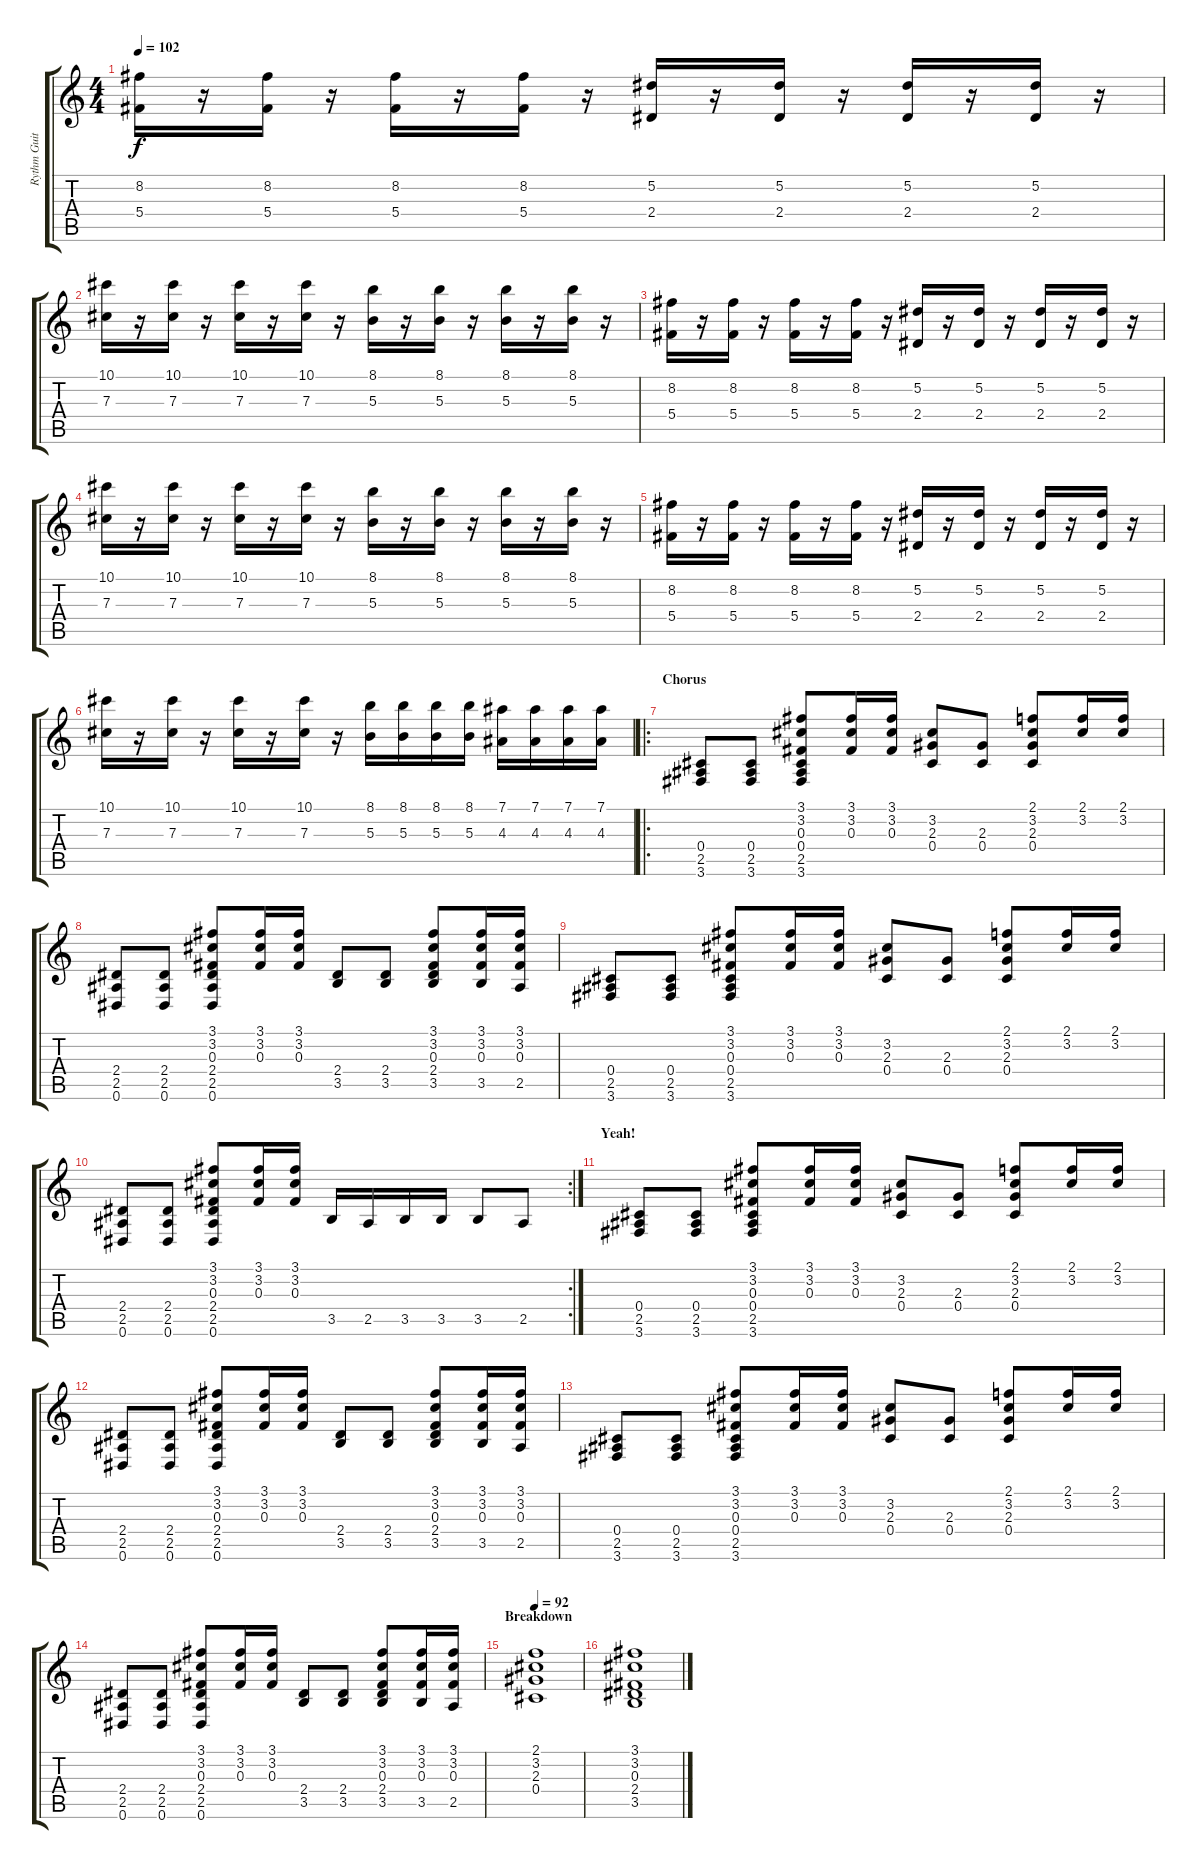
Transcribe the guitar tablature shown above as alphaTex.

\track ("Rythm Guitar" "Rythm Guit") {instrument overdrivenguitar}
\staff {score tabs}
\tuning (Eb4 Bb3 Gb3 Db3 Ab2 Eb2) {hide}
\ts (4 4)
\tempo 102
\clef g2
\ks c
(8.2 5.4).16{dy f} r.16 (8.2 5.4).16 r.16 (8.2 5.4).16 r.16 (8.2 5.4).16 r.16 (5.2 2.4).16 r.16 (5.2 2.4).16 r.16 (5.2 2.4).16 r.16 (5.2 2.4).16 r.16 |
(10.1 7.3).16 r.16 (10.1 7.3).16 r.16 (10.1 7.3).16 r.16 (10.1 7.3).16 r.16 (8.1 5.3).16 r.16 (8.1 5.3).16 r.16 (8.1 5.3).16 r.16 (8.1 5.3).16 r.16 |
(8.2 5.4).16{volume 5} r.16 (8.2 5.4).16 r.16 (8.2 5.4).16 r.16 (8.2 5.4).16 r.16 (5.2 2.4).16 r.16 (5.2 2.4).16 r.16 (5.2 2.4).16 r.16 (5.2 2.4).16 r.16 |
(10.1 7.3).16 r.16 (10.1 7.3).16 r.16 (10.1 7.3).16 r.16 (10.1 7.3).16 r.16 (8.1 5.3).16 r.16 (8.1 5.3).16 r.16 (8.1 5.3).16 r.16 (8.1 5.3).16 r.16 |
(8.2 5.4).16 r.16 (8.2 5.4).16 r.16 (8.2 5.4).16 r.16 (8.2 5.4).16 r.16 (5.2 2.4).16 r.16 (5.2 2.4).16 r.16 (5.2 2.4).16 r.16 (5.2 2.4).16 r.16 |
(10.1 7.3).16 r.16 (10.1 7.3).16 r.16 (10.1 7.3).16 r.16 (10.1 7.3).16 r.16{volume 8} (8.1 5.3).16 (8.1 5.3).16 (8.1 5.3).16 (8.1 5.3).16 (7.1 4.3).16 (7.1 4.3).16 (7.1 4.3).16 (7.1 4.3).16 |
\ro
\section ("" "Chorus")
(0.4 2.5 3.6).8{volume 13} (0.4 2.5 3.6).8 (3.1 3.2 0.3 0.4 2.5 3.6).8 (3.1 3.2 0.3).16 (3.1 3.2 0.3).16 (3.2 2.3 0.4).8 (2.3 0.4).8 (2.1 3.2 2.3 0.4).8 (2.1 3.2).16 (2.1 3.2).16 |
(2.4 2.5 0.6).8 (2.4 2.5 0.6).8 (3.1 3.2 0.3 2.4 2.5 0.6).8 (3.1 3.2 0.3).16 (3.1 3.2 0.3).16 (2.4 3.5).8 (2.4 3.5).8 (3.1 3.2 0.3 2.4 3.5).8 (3.1 3.2 0.3 3.5).16 (3.1 3.2 0.3 2.5).16 |
(0.4 2.5 3.6).8 (0.4 2.5 3.6).8 (3.1 3.2 0.3 0.4 2.5 3.6).8 (3.1 3.2 0.3).16 (3.1 3.2 0.3).16 (3.2 2.3 0.4).8 (2.3 0.4).8 (2.1 3.2 2.3 0.4).8 (2.1 3.2).16 (2.1 3.2).16 |
\rc 2
(2.4 2.5 0.6).8 (2.4 2.5 0.6).8 (3.1 3.2 0.3 2.4 2.5 0.6).8 (3.1 3.2 0.3).16 (3.1 3.2 0.3).16 3.5.16 2.5.16 3.5.16 3.5.16 3.5.8 2.5.8 |
\section ("" "Yeah!")
(0.4 2.5 3.6).8 (0.4 2.5 3.6).8 (3.1 3.2 0.3 0.4 2.5 3.6).8 (3.1 3.2 0.3).16 (3.1 3.2 0.3).16 (3.2 2.3 0.4).8 (2.3 0.4).8 (2.1 3.2 2.3 0.4).8 (2.1 3.2).16 (2.1 3.2).16 |
(2.4 2.5 0.6).8 (2.4 2.5 0.6).8 (3.1 3.2 0.3 2.4 2.5 0.6).8 (3.1 3.2 0.3).16 (3.1 3.2 0.3).16 (2.4 3.5).8 (2.4 3.5).8 (3.1 3.2 0.3 2.4 3.5).8 (3.1 3.2 0.3 3.5).16 (3.1 3.2 0.3 2.5).16 |
(0.4 2.5 3.6).8 (0.4 2.5 3.6).8 (3.1 3.2 0.3 0.4 2.5 3.6).8 (3.1 3.2 0.3).16 (3.1 3.2 0.3).16 (3.2 2.3 0.4).8 (2.3 0.4).8 (2.1 3.2 2.3 0.4).8 (2.1 3.2).16 (2.1 3.2).16 |
(2.4 2.5 0.6).8 (2.4 2.5 0.6).8 (3.1 3.2 0.3 2.4 2.5 0.6).8 (3.1 3.2 0.3).16 (3.1 3.2 0.3).16 (2.4 3.5).8 (2.4 3.5).8 (3.1 3.2 0.3 2.4 3.5).8 (3.1 3.2 0.3 3.5).16 (3.1 3.2 0.3 2.5).16 |
\section ("" "Breakdown")
\tempo 92
(2.1 3.2 2.3 0.4).1{volume 9} |
(3.1 3.2 0.3 2.4 3.5).1
